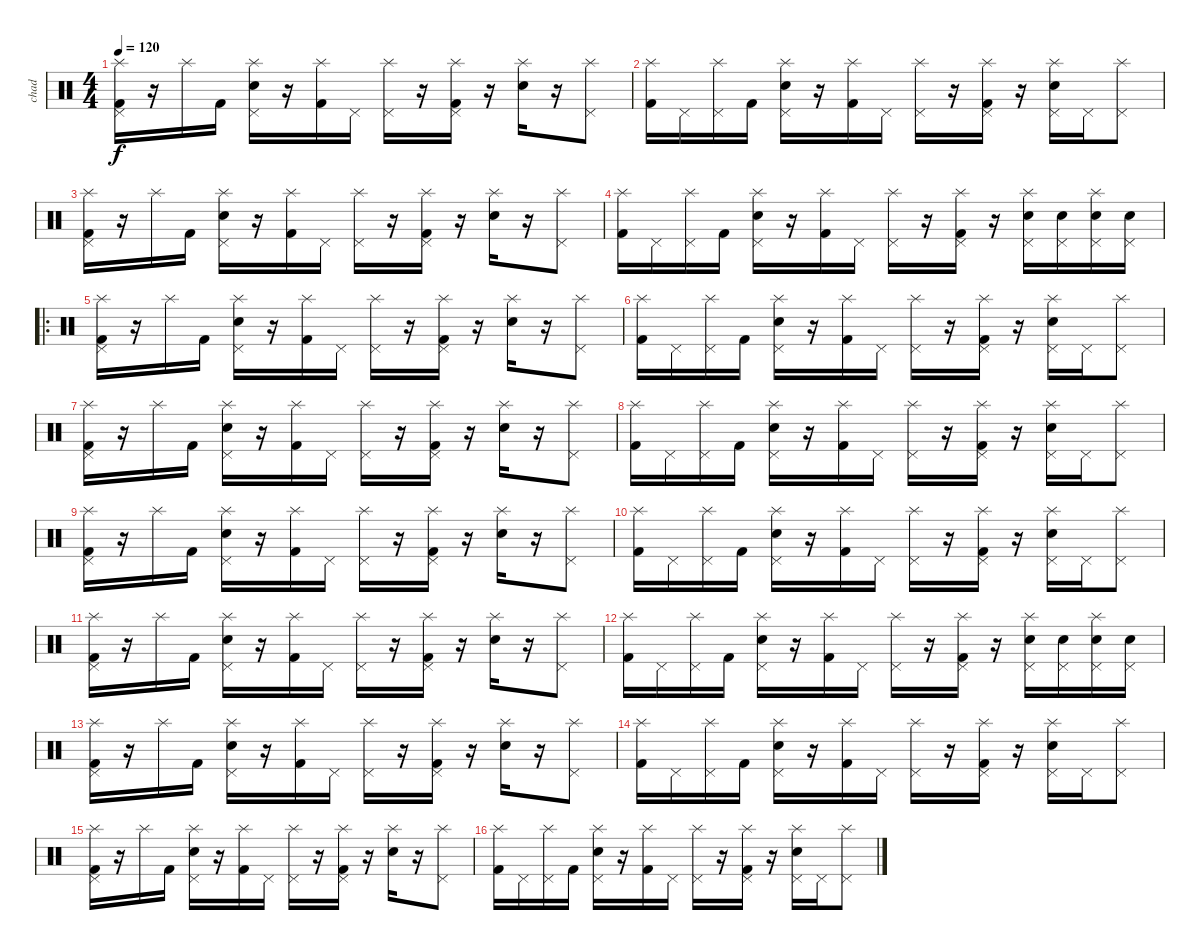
\track ("chad" "chad") {instrument percussion}
\staff {score}
\articulation defaults
\ts (4 4)
\tempo 120
\clef neutral
\ks c
("Splash (hit)" "Pedal Hi-Hat (hit)" "Kick (hit) 2").16{dy f} r.16 "Splash (hit)".16 "Kick (hit) 2".16 ("Splash (hit)" "Pedal Hi-Hat (hit)" "Electric Snare (hit)").16 r.16 ("Splash (hit)" "Kick (hit) 2").16 "Pedal Hi-Hat (hit)".16 ("Splash (hit)" "Pedal Hi-Hat (hit)").16 r.16 ("Splash (hit)" "Pedal Hi-Hat (hit)" "Kick (hit) 2").16 r.16 ("Splash (hit)" "Electric Snare (hit)").16 r.16 ("Splash (hit)" "Pedal Hi-Hat (hit)").8 |
("Splash (hit)" "Kick (hit) 2").16 "Pedal Hi-Hat (hit)".16 ("Splash (hit)" "Pedal Hi-Hat (hit)").16 "Kick (hit) 2".16 ("Splash (hit)" "Pedal Hi-Hat (hit)" "Electric Snare (hit)").16 r.16 ("Splash (hit)" "Kick (hit) 2").16 "Pedal Hi-Hat (hit)".16 ("Splash (hit)" "Pedal Hi-Hat (hit)").16 r.16 ("Splash (hit)" "Pedal Hi-Hat (hit)" "Kick (hit) 2").16 r.16 ("Splash (hit)" "Pedal Hi-Hat (hit)" "Electric Snare (hit)").16 "Pedal Hi-Hat (hit)".16 ("Splash (hit)" "Pedal Hi-Hat (hit)").8 |
("Splash (hit)" "Pedal Hi-Hat (hit)" "Kick (hit) 2").16 r.16 "Splash (hit)".16 "Kick (hit) 2".16 ("Splash (hit)" "Pedal Hi-Hat (hit)" "Electric Snare (hit)").16 r.16 ("Splash (hit)" "Kick (hit) 2").16 "Pedal Hi-Hat (hit)".16 ("Splash (hit)" "Pedal Hi-Hat (hit)").16 r.16 ("Splash (hit)" "Pedal Hi-Hat (hit)" "Kick (hit) 2").16 r.16 ("Splash (hit)" "Electric Snare (hit)").16 r.16 ("Splash (hit)" "Pedal Hi-Hat (hit)").8 |
("Splash (hit)" "Kick (hit) 2").16 "Pedal Hi-Hat (hit)".16 ("Splash (hit)" "Pedal Hi-Hat (hit)").16 "Kick (hit) 2".16 ("Splash (hit)" "Pedal Hi-Hat (hit)" "Electric Snare (hit)").16 r.16 ("Splash (hit)" "Kick (hit) 2").16 "Pedal Hi-Hat (hit)".16 ("Splash (hit)" "Pedal Hi-Hat (hit)").16 r.16 ("Splash (hit)" "Pedal Hi-Hat (hit)" "Kick (hit) 2").16 r.16 ("Splash (hit)" "Pedal Hi-Hat (hit)" "Electric Snare (hit)").16 ("Pedal Hi-Hat (hit)" "Electric Snare (hit)").16 ("Splash (hit)" "Pedal Hi-Hat (hit)" "Electric Snare (hit)").16 ("Pedal Hi-Hat (hit)" "Electric Snare (hit)").16 |
\ro
("Splash (hit)" "Pedal Hi-Hat (hit)" "Kick (hit) 2").16 r.16 "Splash (hit)".16 "Kick (hit) 2".16 ("Splash (hit)" "Pedal Hi-Hat (hit)" "Electric Snare (hit)").16 r.16 ("Splash (hit)" "Kick (hit) 2").16 "Pedal Hi-Hat (hit)".16 ("Splash (hit)" "Pedal Hi-Hat (hit)").16 r.16 ("Splash (hit)" "Pedal Hi-Hat (hit)" "Kick (hit) 2").16 r.16 ("Splash (hit)" "Electric Snare (hit)").16 r.16 ("Splash (hit)" "Pedal Hi-Hat (hit)").8 |
("Splash (hit)" "Kick (hit) 2").16 "Pedal Hi-Hat (hit)".16 ("Splash (hit)" "Pedal Hi-Hat (hit)").16 "Kick (hit) 2".16 ("Splash (hit)" "Pedal Hi-Hat (hit)" "Electric Snare (hit)").16 r.16 ("Splash (hit)" "Kick (hit) 2").16 "Pedal Hi-Hat (hit)".16 ("Splash (hit)" "Pedal Hi-Hat (hit)").16 r.16 ("Splash (hit)" "Pedal Hi-Hat (hit)" "Kick (hit) 2").16 r.16 ("Splash (hit)" "Pedal Hi-Hat (hit)" "Electric Snare (hit)").16 "Pedal Hi-Hat (hit)".16 ("Splash (hit)" "Pedal Hi-Hat (hit)").8 |
("Splash (hit)" "Pedal Hi-Hat (hit)" "Kick (hit) 2").16 r.16 "Splash (hit)".16 "Kick (hit) 2".16 ("Splash (hit)" "Pedal Hi-Hat (hit)" "Electric Snare (hit)").16 r.16 ("Splash (hit)" "Kick (hit) 2").16 "Pedal Hi-Hat (hit)".16 ("Splash (hit)" "Pedal Hi-Hat (hit)").16 r.16 ("Splash (hit)" "Pedal Hi-Hat (hit)" "Kick (hit) 2").16 r.16 ("Splash (hit)" "Electric Snare (hit)").16 r.16 ("Splash (hit)" "Pedal Hi-Hat (hit)").8 |
("Splash (hit)" "Kick (hit) 2").16 "Pedal Hi-Hat (hit)".16 ("Splash (hit)" "Pedal Hi-Hat (hit)").16 "Kick (hit) 2".16 ("Splash (hit)" "Pedal Hi-Hat (hit)" "Electric Snare (hit)").16 r.16 ("Splash (hit)" "Kick (hit) 2").16 "Pedal Hi-Hat (hit)".16 ("Splash (hit)" "Pedal Hi-Hat (hit)").16 r.16 ("Splash (hit)" "Pedal Hi-Hat (hit)" "Kick (hit) 2").16 r.16 ("Splash (hit)" "Pedal Hi-Hat (hit)" "Electric Snare (hit)").16 "Pedal Hi-Hat (hit)".16 ("Splash (hit)" "Pedal Hi-Hat (hit)").8 |
("Splash (hit)" "Pedal Hi-Hat (hit)" "Kick (hit) 2").16 r.16 "Splash (hit)".16 "Kick (hit) 2".16 ("Splash (hit)" "Pedal Hi-Hat (hit)" "Electric Snare (hit)").16 r.16 ("Splash (hit)" "Kick (hit) 2").16 "Pedal Hi-Hat (hit)".16 ("Splash (hit)" "Pedal Hi-Hat (hit)").16 r.16 ("Splash (hit)" "Pedal Hi-Hat (hit)" "Kick (hit) 2").16 r.16 ("Splash (hit)" "Electric Snare (hit)").16 r.16 ("Splash (hit)" "Pedal Hi-Hat (hit)").8 |
("Splash (hit)" "Kick (hit) 2").16 "Pedal Hi-Hat (hit)".16 ("Splash (hit)" "Pedal Hi-Hat (hit)").16 "Kick (hit) 2".16 ("Splash (hit)" "Pedal Hi-Hat (hit)" "Electric Snare (hit)").16 r.16 ("Splash (hit)" "Kick (hit) 2").16 "Pedal Hi-Hat (hit)".16 ("Splash (hit)" "Pedal Hi-Hat (hit)").16 r.16 ("Splash (hit)" "Pedal Hi-Hat (hit)" "Kick (hit) 2").16 r.16 ("Splash (hit)" "Pedal Hi-Hat (hit)" "Electric Snare (hit)").16 "Pedal Hi-Hat (hit)".16 ("Splash (hit)" "Pedal Hi-Hat (hit)").8 |
("Splash (hit)" "Pedal Hi-Hat (hit)" "Kick (hit) 2").16 r.16 "Splash (hit)".16 "Kick (hit) 2".16 ("Splash (hit)" "Pedal Hi-Hat (hit)" "Electric Snare (hit)").16 r.16 ("Splash (hit)" "Kick (hit) 2").16 "Pedal Hi-Hat (hit)".16 ("Splash (hit)" "Pedal Hi-Hat (hit)").16 r.16 ("Splash (hit)" "Pedal Hi-Hat (hit)" "Kick (hit) 2").16 r.16 ("Splash (hit)" "Electric Snare (hit)").16 r.16 ("Splash (hit)" "Pedal Hi-Hat (hit)").8 |
("Splash (hit)" "Kick (hit) 2").16 "Pedal Hi-Hat (hit)".16 ("Splash (hit)" "Pedal Hi-Hat (hit)").16 "Kick (hit) 2".16 ("Splash (hit)" "Pedal Hi-Hat (hit)" "Electric Snare (hit)").16 r.16 ("Splash (hit)" "Kick (hit) 2").16 "Pedal Hi-Hat (hit)".16 ("Splash (hit)" "Pedal Hi-Hat (hit)").16 r.16 ("Splash (hit)" "Pedal Hi-Hat (hit)" "Kick (hit) 2").16 r.16 ("Splash (hit)" "Pedal Hi-Hat (hit)" "Electric Snare (hit)").16 ("Pedal Hi-Hat (hit)" "Electric Snare (hit)").16 ("Splash (hit)" "Pedal Hi-Hat (hit)" "Electric Snare (hit)").16 ("Pedal Hi-Hat (hit)" "Electric Snare (hit)").16 |
("Splash (hit)" "Pedal Hi-Hat (hit)" "Kick (hit) 2").16 r.16 "Splash (hit)".16 "Kick (hit) 2".16 ("Splash (hit)" "Pedal Hi-Hat (hit)" "Electric Snare (hit)").16 r.16 ("Splash (hit)" "Kick (hit) 2").16 "Pedal Hi-Hat (hit)".16 ("Splash (hit)" "Pedal Hi-Hat (hit)").16 r.16 ("Splash (hit)" "Pedal Hi-Hat (hit)" "Kick (hit) 2").16 r.16 ("Splash (hit)" "Electric Snare (hit)").16 r.16 ("Splash (hit)" "Pedal Hi-Hat (hit)").8 |
("Splash (hit)" "Kick (hit) 2").16 "Pedal Hi-Hat (hit)".16 ("Splash (hit)" "Pedal Hi-Hat (hit)").16 "Kick (hit) 2".16 ("Splash (hit)" "Pedal Hi-Hat (hit)" "Electric Snare (hit)").16 r.16 ("Splash (hit)" "Kick (hit) 2").16 "Pedal Hi-Hat (hit)".16 ("Splash (hit)" "Pedal Hi-Hat (hit)").16 r.16 ("Splash (hit)" "Pedal Hi-Hat (hit)" "Kick (hit) 2").16 r.16 ("Splash (hit)" "Pedal Hi-Hat (hit)" "Electric Snare (hit)").16 "Pedal Hi-Hat (hit)".16 ("Splash (hit)" "Pedal Hi-Hat (hit)").8 |
("Splash (hit)" "Pedal Hi-Hat (hit)" "Kick (hit) 2").16 r.16 "Splash (hit)".16 "Kick (hit) 2".16 ("Splash (hit)" "Pedal Hi-Hat (hit)" "Electric Snare (hit)").16 r.16 ("Splash (hit)" "Kick (hit) 2").16 "Pedal Hi-Hat (hit)".16 ("Splash (hit)" "Pedal Hi-Hat (hit)").16 r.16 ("Splash (hit)" "Pedal Hi-Hat (hit)" "Kick (hit) 2").16 r.16 ("Splash (hit)" "Electric Snare (hit)").16 r.16 ("Splash (hit)" "Pedal Hi-Hat (hit)").8 |
("Splash (hit)" "Kick (hit) 2").16 "Pedal Hi-Hat (hit)".16 ("Splash (hit)" "Pedal Hi-Hat (hit)").16 "Kick (hit) 2".16 ("Splash (hit)" "Pedal Hi-Hat (hit)" "Electric Snare (hit)").16 r.16 ("Splash (hit)" "Kick (hit) 2").16 "Pedal Hi-Hat (hit)".16 ("Splash (hit)" "Pedal Hi-Hat (hit)").16 r.16 ("Splash (hit)" "Pedal Hi-Hat (hit)" "Kick (hit) 2").16 r.16 ("Splash (hit)" "Pedal Hi-Hat (hit)" "Electric Snare (hit)").16 "Pedal Hi-Hat (hit)".16 ("Splash (hit)" "Pedal Hi-Hat (hit)").8
